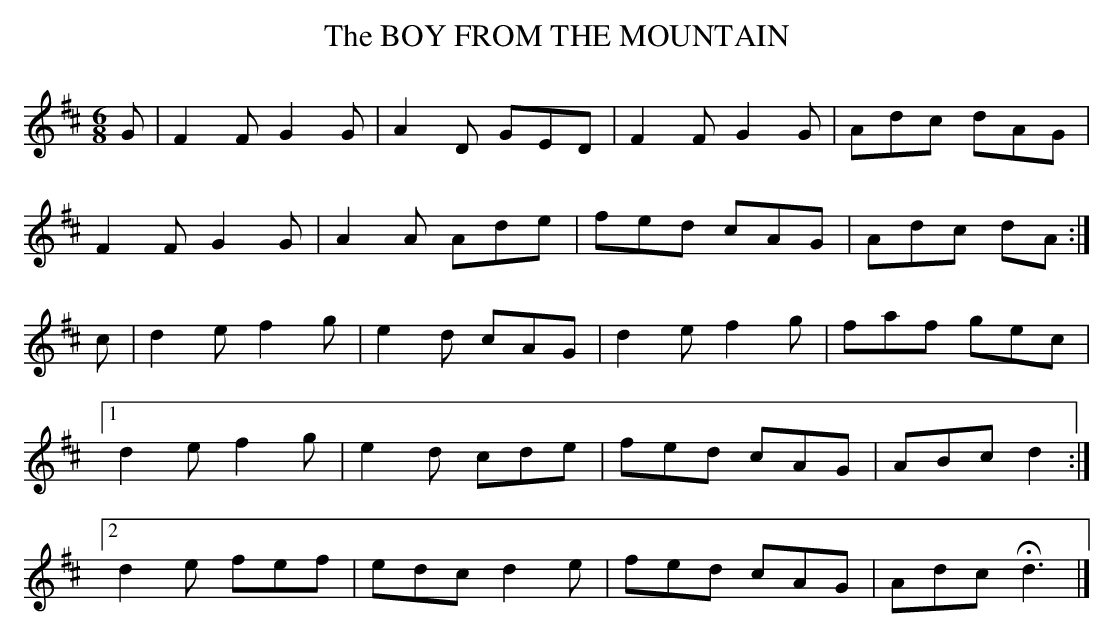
X:1
T:BOY FROM THE MOUNTAIN, The
M:6/8
L:1/8
K:D
G|F2F G2G|A2D GED|F2F G2G|Adc dAG|
F2F G2G|A2A Ade|fed cAG|Adc dA :|
c|d2e f2g|e2d cAG|d2e f2g|faf gec|
[1 d2e f2g|e2d cde|fed cAG|ABc d2 :|
[2 d2e fef|edc d2e|fed cAG|Adc Hd3 |]
